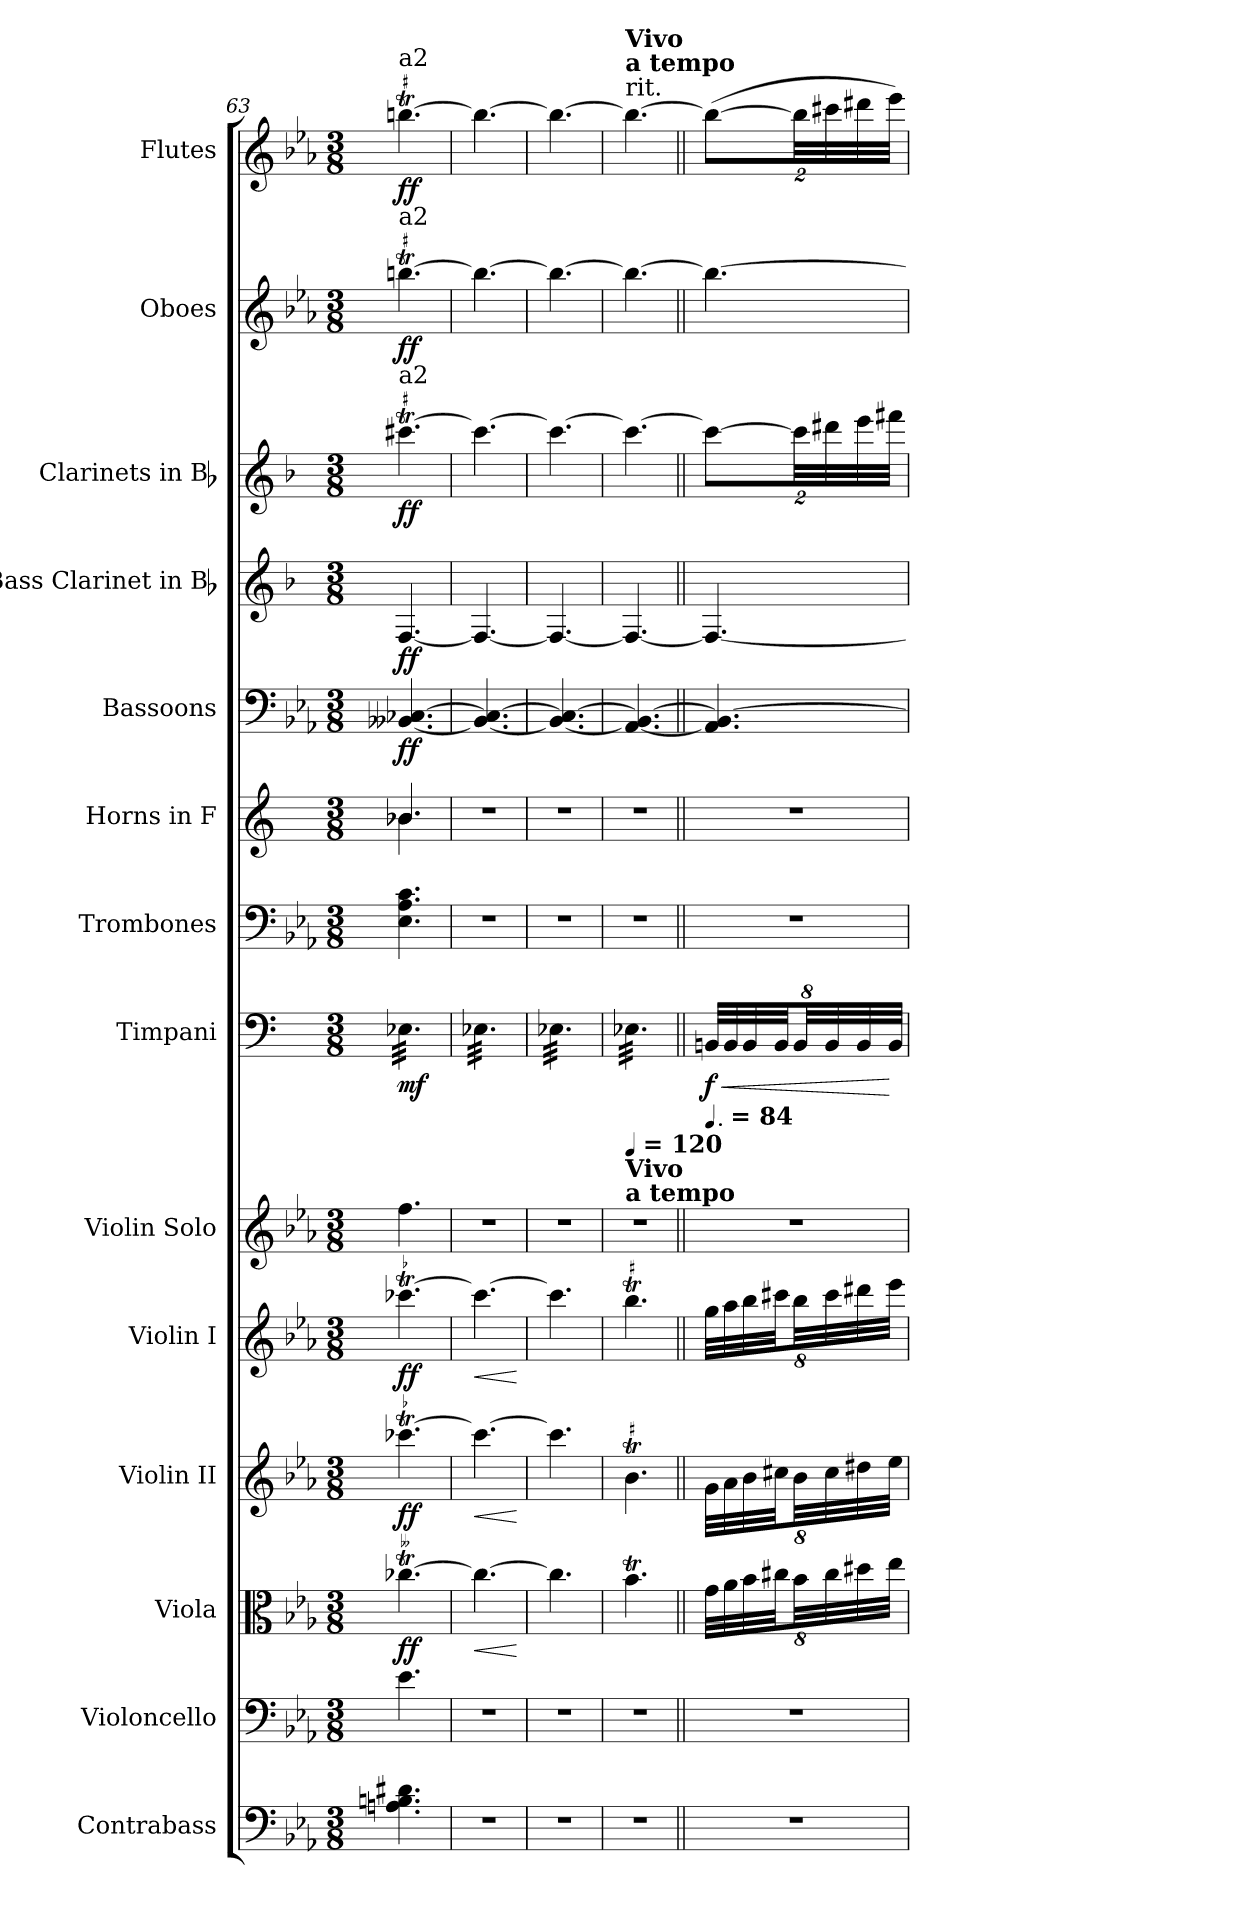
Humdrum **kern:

**kern	**kern	**kern	**dynam	**kern	**dynam	**kern	**dynam	**kern	**kern	**dynam	**kern	**kern	**kern	**dynam	**kern	**dynam	**kern	**dynam	**kern	**dynam	**kern	**dynam
*part14	*part13	*part12	*part12	*part11	*part11	*part10	*part10	*part9	*part8	*part8	*part7	*part6	*part5	*part5	*part4	*part4	*part3	*part3	*part2	*part2	*part1	*part1
*staff14	*staff13	*staff12	*staff12	*staff11	*staff11	*staff10	*staff10	*staff9	*staff8	*staff8	*staff7	*staff6	*staff5	*staff5	*staff4	*staff4	*staff3	*staff3	*staff2	*staff2	*staff1	*staff1
*I"Contrabass	*I"Violoncello	*I"Viola	*	*I"Violin II	*	*I"Violin I	*	*I"Violin Solo	*I"Timpani	*	*I"Trombones	*I"Horns in F	*I"Bassoons	*	*I"Bass Clarinet in Bb	*	*I"Clarinets in Bb	*	*I"Oboes	*	*I"Flutes	*
*I'Cb.	*I'Vc.	*I'Vla.	*	*I'Vln. II	*	*I'Vln. I	*	*I'Vln.	*I'Timp.	*	*I'Tbn.	*I'Hn.	*I'Bsn.	*	*I'B. Cl.	*	*I'Cl.	*	*I'Ob.	*	*I'Fl.	*
*clefF4	*clefF4	*clefC3	*	*clefG2	*	*clefG2	*	*clefG2	*clefF4	*	*clefF4	*clefG2	*clefF4	*	*clefG2	*	*clefG2	*	*clefG2	*	*clefG2	*
*	*	*	*	*	*	*	*	*	*	*	*	*ITrd4c7	*	*	*ITrd1c2	*	*ITrd1c2	*	*	*	*	*
*k[b-e-a-]	*k[b-e-a-]	*k[b-e-a-]	*	*k[b-e-a-]	*	*k[b-e-a-]	*	*k[b-e-a-]	*k[]	*	*k[b-e-a-]	*k[b-]	*k[b-e-a-]	*	*k[b-e-a-]	*	*k[b-e-a-]	*	*k[b-e-a-]	*	*k[b-e-a-]	*
*E-:	*E-:	*E-:	*	*E-:	*	*E-:	*	*E-:	*C:	*	*E-:	*F:	*E-:	*	*E-:	*	*E-:	*	*E-:	*	*E-:	*
*M3/8	*M3/8	*M3/8	*	*M3/8	*	*M3/8	*	*M3/8	*M3/8	*	*M3/8	*M3/8	*M3/8	*	*M3/8	*	*M3/8	*	*M3/8	*	*M3/8	*
=63	=63	=63	=63	=63	=63	=63	=63	=63	=63	=63	=63	=63	=63	=63	=63	=63	=63	=63	=63	=63	=63	=63
!	!	!	!	!	!	!	!	!	!	!	!	!	!	!	!	!	!	!	!	!	!LO:TX:a:t=a2	!
!	!	!	!	!	!	!	!	!	!	!	!	!	!	!	!	!	!	!	!LO:TX:a:t=a2	!	!	!
!	!	!	!	!	!	!	!	!	!	!	!	!	!	!	!	!	!LO:TX:a:t=a2	!	!	!	!	!
!	!	!LO:TR:acc=--	!	!LO:TR:acc=-	!	!LO:TR:acc=-	!	!	!	!	!	!	!	!	!	!	!LO:TR:acc=#	!	!LO:TR:acc=#	!	!LO:TR:acc=#	!
*	*	*	*	*	*	*	*	*	*	*	*	*^	*	*	*	*	*	*	*	*	*	*
*	*	*	*	*	*	*	*	*	*tremolo	*	*	*	*	*	*	*	*	*	*	*	*	*	*
4.An 4.Bn 4.d#X	4.e-	[4.cc-Xt	ff	[4.ccc-XT	ff	[4.ccc-XT	ff	4.ff	32E-XLLL	mf	4.E- 4.A- 4.c	4.e-X	4.e-X	[4.BB--X [4.C-X	ff	[4.E-	ff	[4.bbnT	ff	[4.bbnT	ff	[4.bbnT	ff
.	.	.	.	.	.	.	.	.	32E-X	.	.	.	.	.	.	.	.	.	.	.	.	.	.
.	.	.	.	.	.	.	.	.	32E-X	.	.	.	.	.	.	.	.	.	.	.	.	.	.
.	.	.	.	.	.	.	.	.	32E-X	.	.	.	.	.	.	.	.	.	.	.	.	.	.
.	.	.	.	.	.	.	.	.	32E-X	.	.	.	.	.	.	.	.	.	.	.	.	.	.
.	.	.	.	.	.	.	.	.	32E-X	.	.	.	.	.	.	.	.	.	.	.	.	.	.
.	.	.	.	.	.	.	.	.	32E-X	.	.	.	.	.	.	.	.	.	.	.	.	.	.
.	.	.	.	.	.	.	.	.	32E-X	.	.	.	.	.	.	.	.	.	.	.	.	.	.
.	.	.	.	.	.	.	.	.	32E-X	.	.	.	.	.	.	.	.	.	.	.	.	.	.
.	.	.	.	.	.	.	.	.	32E-X	.	.	.	.	.	.	.	.	.	.	.	.	.	.
.	.	.	.	.	.	.	.	.	32E-X	.	.	.	.	.	.	.	.	.	.	.	.	.	.
.	.	.	.	.	.	.	.	.	32E-XJJJ	.	.	.	.	.	.	.	.	.	.	.	.	.	.
=64	=64	=64	=64	=64	=64	=64	=64	=64	=64	=64	=64	=64	=64	=64	=64	=64	=64	=64	=64	=64	=64	=64	=64
!	!	!	!LO:HP:b	!	!LO:HP:b	!	!LO:HP:b	!	!	!	!	!	!	!	!	!	!	!	!	!	!	!	!
*	*	*	*	*	*	*	*	*	*	*	*	*v	*v	*	*	*	*	*	*	*	*	*	*
8%3r	8%3r	4.cc-_	<	4.ccc-_	<	4.ccc-_	<	8%3r	32E-XLLL	.	8%3r	8%3r	4.BB--_ 4.C-_	.	4.E-_	.	4.bb_	.	4.bb_	.	4.bb_	.
.	.	.	.	.	.	.	.	.	32E-X	.	.	.	.	.	.	.	.	.	.	.	.	.
.	.	.	.	.	.	.	.	.	32E-X	.	.	.	.	.	.	.	.	.	.	.	.	.
.	.	.	.	.	.	.	.	.	32E-X	.	.	.	.	.	.	.	.	.	.	.	.	.
.	.	.	.	.	.	.	.	.	32E-X	.	.	.	.	.	.	.	.	.	.	.	.	.
.	.	.	.	.	.	.	.	.	32E-X	.	.	.	.	.	.	.	.	.	.	.	.	.
.	.	.	.	.	.	.	.	.	32E-X	.	.	.	.	.	.	.	.	.	.	.	.	.
.	.	.	.	.	.	.	.	.	32E-X	.	.	.	.	.	.	.	.	.	.	.	.	.
.	.	.	.	.	.	.	.	.	32E-X	.	.	.	.	.	.	.	.	.	.	.	.	.
.	.	.	.	.	.	.	.	.	32E-X	.	.	.	.	.	.	.	.	.	.	.	.	.
.	.	.	.	.	.	.	.	.	32E-X	.	.	.	.	.	.	.	.	.	.	.	.	.
.	.	.	.	.	.	.	.	.	32E-XJJJ	.	.	.	.	.	.	.	.	.	.	.	.	.
.	.	.	[	.	[	.	[	.	.	.	.	.	.	.	.	.	.	.	.	.	.	.
=65	=65	=65	=65	=65	=65	=65	=65	=65	=65	=65	=65	=65	=65	=65	=65	=65	=65	=65	=65	=65	=65	=65
8%3r	8%3r	4.cc-]	.	4.ccc-TTT]	.	4.ccc-TTT]	.	8%3r	32E-XLLL	.	8%3r	8%3r	4.BB--_ 4.C-_	.	4.E-_	.	4.bb_	.	4.bb_	.	4.bb_	.
.	.	.	.	.	.	.	.	.	32E-X	.	.	.	.	.	.	.	.	.	.	.	.	.
.	.	.	.	.	.	.	.	.	32E-X	.	.	.	.	.	.	.	.	.	.	.	.	.
.	.	.	.	.	.	.	.	.	32E-X	.	.	.	.	.	.	.	.	.	.	.	.	.
.	.	.	.	.	.	.	.	.	32E-X	.	.	.	.	.	.	.	.	.	.	.	.	.
.	.	.	.	.	.	.	.	.	32E-X	.	.	.	.	.	.	.	.	.	.	.	.	.
.	.	.	.	.	.	.	.	.	32E-X	.	.	.	.	.	.	.	.	.	.	.	.	.
.	.	.	.	.	.	.	.	.	32E-X	.	.	.	.	.	.	.	.	.	.	.	.	.
.	.	.	.	.	.	.	.	.	32E-X	.	.	.	.	.	.	.	.	.	.	.	.	.
.	.	.	.	.	.	.	.	.	32E-X	.	.	.	.	.	.	.	.	.	.	.	.	.
.	.	.	.	.	.	.	.	.	32E-X	.	.	.	.	.	.	.	.	.	.	.	.	.
.	.	.	.	.	.	.	.	.	32E-XJJJ	.	.	.	.	.	.	.	.	.	.	.	.	.
=66	=66	=66	=66	=66	=66	=66	=66	=66	=66	=66	=66	=66	=66	=66	=66	=66	=66	=66	=66	=66	=66	=66
*k[]	*k[]	*k[]	*	*k[]	*	*k[]	*	*k[]	*k[]	*	*k[]	*k[b-]	*k[]	*	*k[b-e-]	*	*k[b-e-]	*	*k[]	*	*k[]	*
*C:	*C:	*C:	*	*C:	*	*C:	*	*C:	*C:	*	*C:	*F:	*C:	*	*B-:	*	*B-:	*	*C:	*	*C:	*
*	*	*	*	*	*	*	*	*MM120	*	*	*	*	*	*	*	*	*	*	*	*	*MM120	*
!	!	!	!	!	!	!	!	!	!	!	!	!	!	!	!	!	!	!	!	!	!LO:TX:a:t=rit.	!
!	!	!	!	!	!	!	!	!	!	!	!	!	!	!	!	!	!	!	!	!	!LO:TX:a:B:t=a tempo	!
!	!	!	!	!	!	!	!	!	!	!	!	!	!	!	!	!	!	!	!	!	!LO:TX:a:B:t=Vivo	!
!	!	!	!	!	!	!	!	!LO:TX:a:B:t=a tempo	!	!	!	!	!	!	!	!	!	!	!	!	!	!
!	!	!	!	!	!	!	!	!LO:TX:a:B:t=Vivo	!	!	!	!	!	!	!	!	!	!	!	!	!	!
!	!	!	!	!	!	!	!	!LO:TX:t=[quarter] = 120	!	!	!	!	!	!	!	!	!	!	!	!	!	!
!	!	!	!	!LO:TR:acc=#	!	!LO:TR:acc=#	!	!	!	!	!	!	!	!	!	!	!	!	!	!	!	!
8%3r	8%3r	4.bt	.	4.bT	.	4.bbT	.	8%3r	32E-XLLL	.	8%3r	8%3r	4.AA_ 4.BB_	.	4.E-_	.	4.bbTTT_	.	4.bbTTT_	.	4.bbTTT_	.
.	.	.	.	.	.	.	.	.	32E-X	.	.	.	.	.	.	.	.	.	.	.	.	.
.	.	.	.	.	.	.	.	.	32E-X	.	.	.	.	.	.	.	.	.	.	.	.	.
.	.	.	.	.	.	.	.	.	32E-X	.	.	.	.	.	.	.	.	.	.	.	.	.
.	.	.	.	.	.	.	.	.	32E-X	.	.	.	.	.	.	.	.	.	.	.	.	.
.	.	.	.	.	.	.	.	.	32E-X	.	.	.	.	.	.	.	.	.	.	.	.	.
.	.	.	.	.	.	.	.	.	32E-X	.	.	.	.	.	.	.	.	.	.	.	.	.
.	.	.	.	.	.	.	.	.	32E-X	.	.	.	.	.	.	.	.	.	.	.	.	.
.	.	.	.	.	.	.	.	.	32E-X	.	.	.	.	.	.	.	.	.	.	.	.	.
.	.	.	.	.	.	.	.	.	32E-X	.	.	.	.	.	.	.	.	.	.	.	.	.
.	.	.	.	.	.	.	.	.	32E-X	.	.	.	.	.	.	.	.	.	.	.	.	.
.	.	.	.	.	.	.	.	.	32E-XJJJ	.	.	.	.	.	.	.	.	.	.	.	.	.
*	*	*	*	*	*	*	*	*	*Xtremolo	*	*	*	*	*	*	*	*	*	*	*	*	*
=67||	=67||	=67||	=67||	=67||	=67||	=67||	=67||	=67||	=67||	=67||	=67||	=67||	=67||	=67||	=67||	=67||	=67||	=67||	=67||	=67||	=67||	=67||
*	*	*	*	*	*	*	*	*MM126	*	*	*	*	*	*	*	*	*	*	*	*	*MM126	*
!	!	!	!	!	!	!	!	!LO:TX:t=[quarter-dot] = 84	!	!	!	!	!	!	!	!	!	!	!	!	!	!
!	!	!	!	!	!	!	!	!	!	!LO:HP:b	!	!	!	!	!	!	!	!	!	!	!	!
8%3r	8%3r	64%3gLLL	.	64%3gLLL	.	64%3ggLLL	.	8%3r	64%3BBnLLL	< f	8%3r	8%3r	4.AA] 4.BB_	.	4.E-_	.	16%3bbL_	.	4.bb_	.	(16%3bbL_	.
.	.	64%3a	.	64%3a	.	64%3aa	.	.	64%3BB	.	.	.	.	.	.	.	.	.	.	.	.	.
.	.	64%3b	.	64%3b	.	64%3bb	.	.	64%3BB	.	.	.	.	.	.	.	.	.	.	.	.	.
.	.	64%3cc#XJJ	.	64%3cc#XJJ	.	64%3ccc#XJJ	.	.	64%3BBJJ	.	.	.	.	.	.	.	.	.	.	.	.	.
.	.	64%3bLL	.	64%3bLL	.	64%3bbLL	.	.	64%3BBLL	.	.	.	.	.	.	.	64%3bbLL]	.	.	.	64%3bbLL]	.
.	.	64%3cc#	.	64%3cc#	.	64%3ccc#	.	.	64%3BB	.	.	.	.	.	.	.	64%3ccc#X	.	.	.	64%3ccc#X	.
.	.	64%3dd#X	.	64%3dd#X	.	64%3ddd#X	.	.	64%3BB	.	.	.	.	.	.	.	64%3ddd	.	.	.	64%3ddd#X	.
.	.	64%3eeJJJ	.	64%3eeJJJ	.	64%3eeeJJJ	.	.	64%3BBJJJ	[	.	.	.	.	.	.	64%3eeenJJJ	.	.	.	64%3eeeJJJ)	.
=	=	=	=	=	=	=	=	=	=	=	=	=	=	=	=	=	=	=	=	=	=	=
*-	*-	*-	*-	*-	*-	*-	*-	*-	*-	*-	*-	*-	*-	*-	*-	*-	*-	*-	*-	*-	*-	*-
